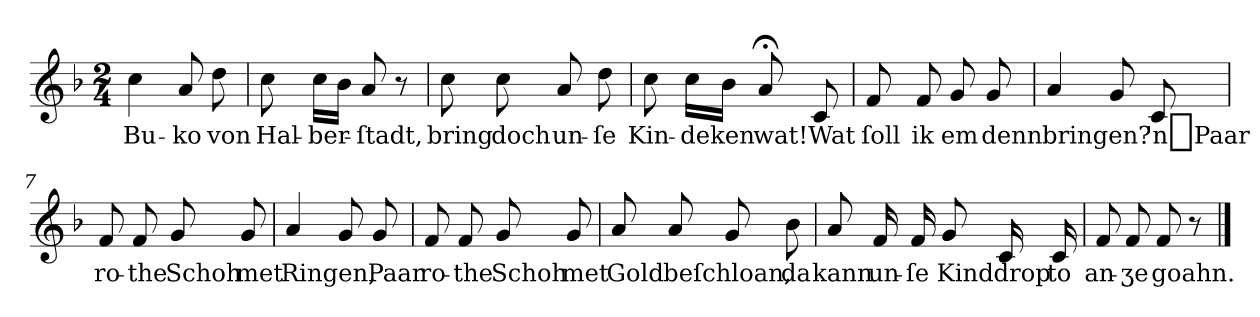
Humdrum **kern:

**kern	**text
*part1	*part1
*staff1	*staff1
*clefG2	*
*k[b-]	*
*F:	*
*M2/4	*
=1	=1
4cc	Bu-
8a	-ko
8dd	von
=2	=2
8cc	Hal-
16ccLL	-ber-
16b-JJ	.
8a	-ſtadt,
8r	.
=3	=3
8cc	bring
8cc	doch
8a	un-
8dd	-ſe
=4	=4
8cc	Kin-
16ccLL	-deken
16b-JJ	.
8a;<	wat!
8c	Wat
=5	=5
8f	ſoll
8f	ik
8g	em
8g	denn
=6	=6
4a	bringen?
8g	.
8c	'n_Paar
=7	=7
8f	ro-
8f	-the
8g	Schoh
8g	met
=8	=8
4a	Ringen,
8g	.
8g	Paar
=9	=9
8f	ro-
8f	-the
8g	Schoh
8g	met
=10	=10
8a	Gold
8a	beſchloan,
8g	.
8b-	da
=11	=11
8a	kann
16f	un-
16f	-ſe
8g	Kind
16c	drop
16c	to
=12	=12
8f	an-
8f	-ʒe
8f	goahn.
8r	.
==	==
*-	*-
